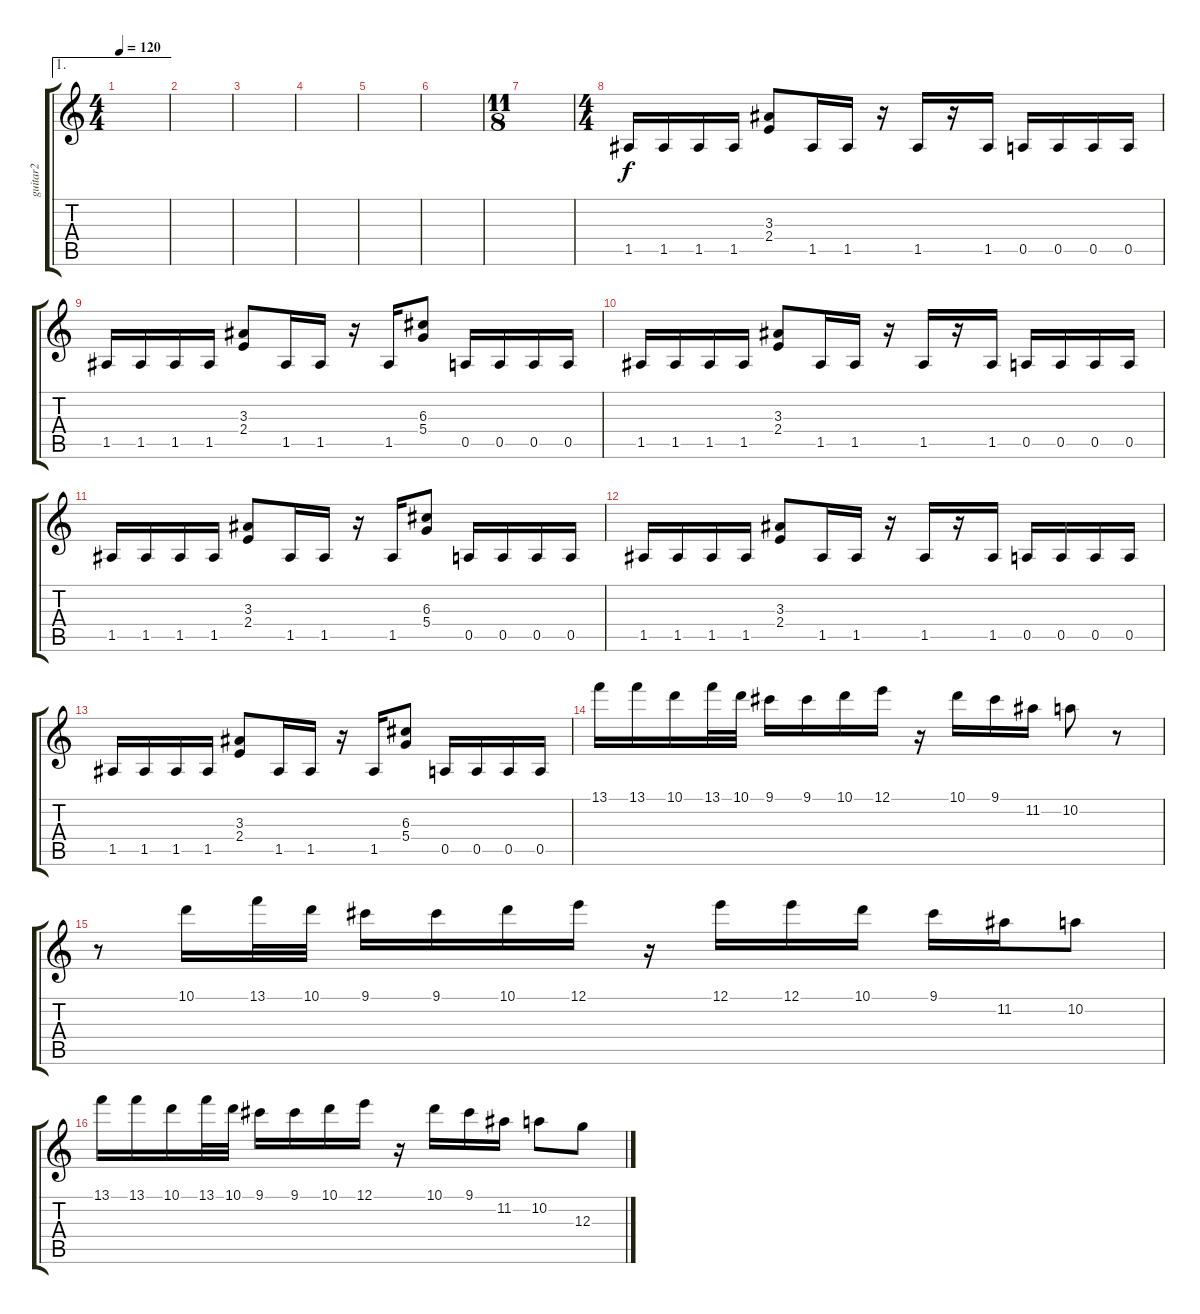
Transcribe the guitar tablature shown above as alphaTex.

\track ("guitar2" "guitar2") {instrument overdrivenguitar}
\staff {score tabs}
\tuning (E4 B3 G3 D3 A2 E2) {hide}
\ae 1
\ts (4 4)
\tempo 120
\clef g2
\ks c
|
|
|
|
|
|
\ts (11 8)
|
\ts (4 4)
1.5.16 1.5.16 1.5.16 1.5.16 (3.3 2.4).8 1.5.16 1.5.16 r.16 1.5.16 r.16 1.5.16 0.5.16 0.5.16 0.5.16 0.5.16 |
1.5.16 1.5.16 1.5.16 1.5.16 (3.3 2.4).8 1.5.16 1.5.16 r.16 1.5.16 (6.3 5.4).8 0.5.16 0.5.16 0.5.16 0.5.16 |
1.5.16 1.5.16 1.5.16 1.5.16 (3.3 2.4).8 1.5.16 1.5.16 r.16 1.5.16 r.16 1.5.16 0.5.16 0.5.16 0.5.16 0.5.16 |
1.5.16 1.5.16 1.5.16 1.5.16 (3.3 2.4).8 1.5.16 1.5.16 r.16 1.5.16 (6.3 5.4).8 0.5.16 0.5.16 0.5.16 0.5.16 |
1.5.16 1.5.16 1.5.16 1.5.16 (3.3 2.4).8 1.5.16 1.5.16 r.16 1.5.16 r.16 1.5.16 0.5.16 0.5.16 0.5.16 0.5.16 |
1.5.16 1.5.16 1.5.16 1.5.16 (3.3 2.4).8 1.5.16 1.5.16 r.16 1.5.16 (6.3 5.4).8 0.5.16 0.5.16 0.5.16 0.5.16 |
13.1.16 13.1.16 10.1.16 13.1.32 10.1.32 9.1.16 9.1.16 10.1.16 12.1.16 r.16 10.1.16 9.1.16 11.2.16 10.2.8 r.8 |
r.8 10.1.16 13.1.32 10.1.32 9.1.16 9.1.16 10.1.16 12.1.16 r.16 12.1.16 12.1.16 10.1.16 9.1.16 11.2.16 10.2.8 |
13.1.16 13.1.16 10.1.16 13.1.32 10.1.32 9.1.16 9.1.16 10.1.16 12.1.16 r.16 10.1.16 9.1.16 11.2.16 10.2.8 12.3.8
